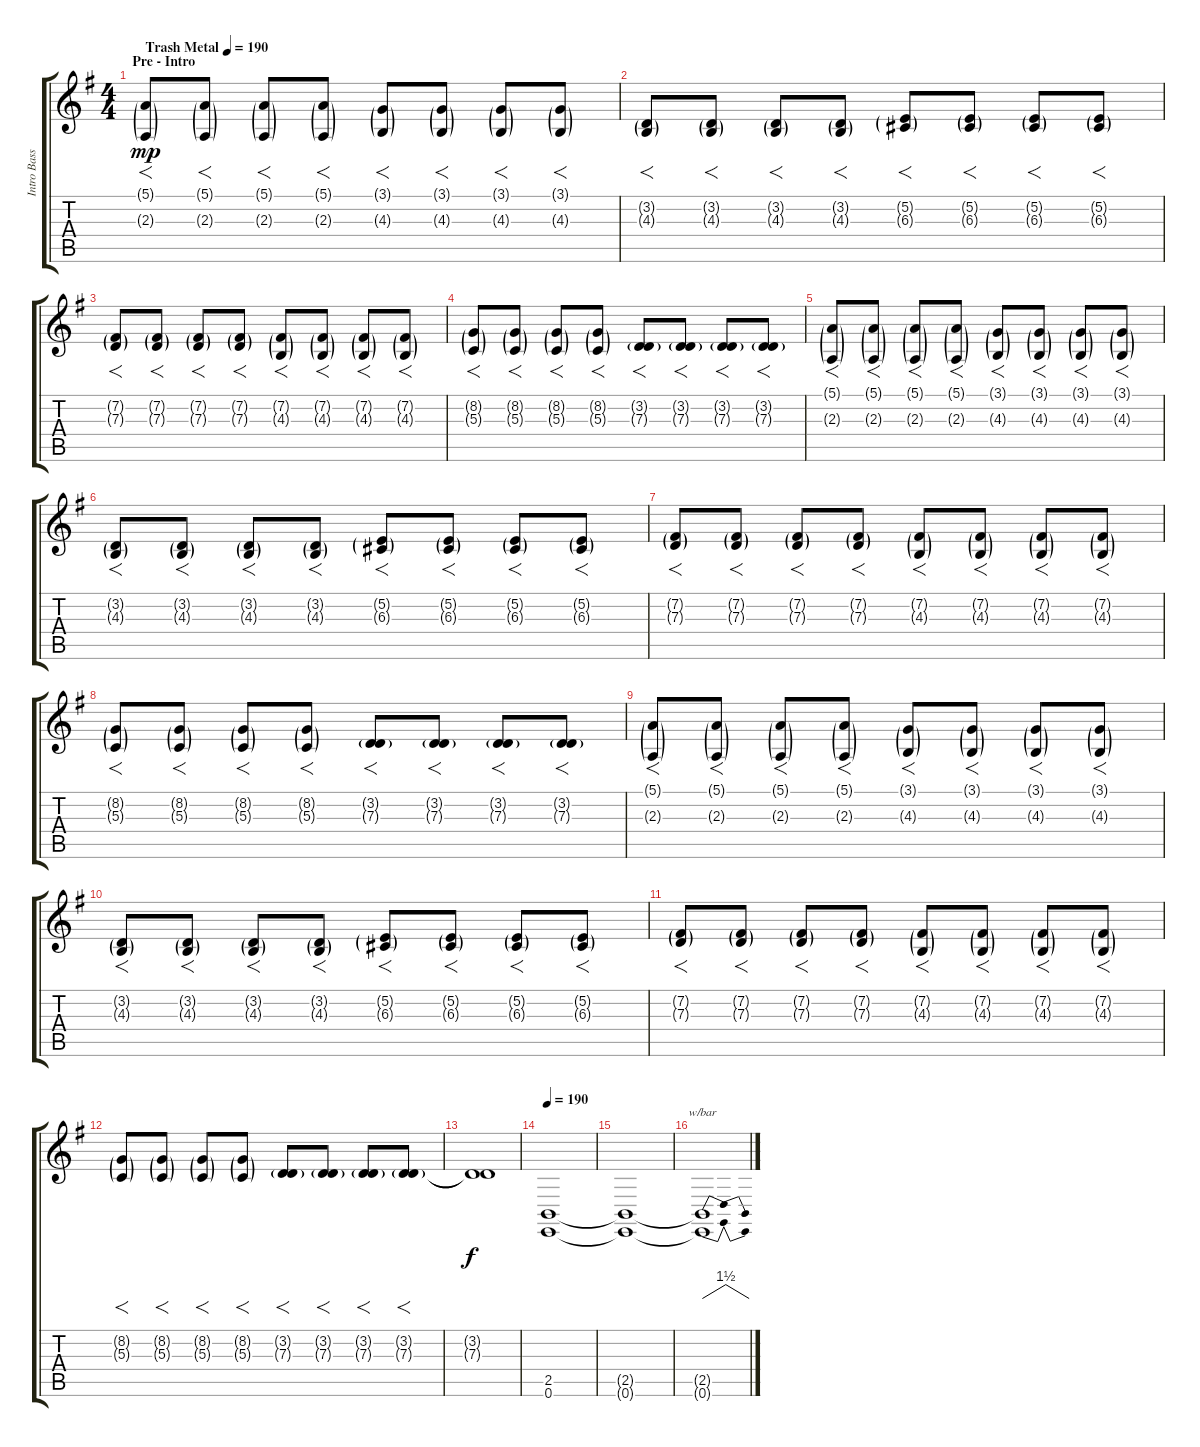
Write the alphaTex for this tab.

\track ("Intro Bass Synth I" "Intro Bass") {instrument fx8scifi}
\staff {score tabs}
\tuning (E4 B3 G3 D3 A2 E2) {hide}
\ts (4 4)
\section ("" "Pre - Intro")
\tempo (190 "Trash Metal")
\tempo 56
\tempo (190 "Trash Metal")
\clef g2
\ks eminor
(5.1{g} 2.3{g}).8{f dy mp volume 4 instrument fx8scifi} (5.1{g} 2.3{g}).8{f volume 3} (5.1{g} 2.3{g}).8{f volume 3} (5.1{g} 2.3{g}).8{f volume 3} (3.1{g} 4.3{g}).8{f volume 6} (3.1{g} 4.3{g}).8{f volume 5} (3.1{g} 4.3{g}).8{f volume 3} (3.1{g} 4.3{g}).8{f volume 1} |
(3.2{g} 4.3{g}).8{f volume 11} (3.2{g} 4.3{g}).8{f volume 8} (3.2{g} 4.3{g}).8{f volume 5} (3.2{g} 4.3{g}).8{f volume 3} (5.2{g} 6.3{g}).8{f volume 11} (5.2{g} 6.3{g}).8{f volume 8} (5.2{g} 6.3{g}).8{f volume 5} (5.2{g} 6.3{g}).8{f volume 3} |
(7.2{g} 7.3{g}).8{f volume 11} (7.2{g} 7.3{g}).8{f volume 8} (7.2{g} 7.3{g}).8{f volume 5} (7.2{g} 7.3{g}).8{f volume 3} (7.2{g} 4.3{g}).8{f volume 11} (7.2{g} 4.3{g}).8{f volume 8} (7.2{g} 4.3{g}).8{f volume 5} (7.2{g} 4.3{g}).8{f volume 3} |
(8.2{g} 5.3{g}).8{f volume 11} (8.2{g} 5.3{g}).8{f volume 8} (8.2{g} 5.3{g}).8{f volume 5} (8.2{g} 5.3{g}).8{f volume 3} (3.2{g} 7.3{g}).8{f volume 11} (3.2{g} 7.3{g}).8{f volume 8} (3.2{g} 7.3{g}).8{f volume 5} (3.2{g} 7.3{g}).8{f volume 3} |
(5.1{g} 2.3{g}).8{f volume 11} (5.1{g} 2.3{g}).8{f volume 8} (5.1{g} 2.3{g}).8{f volume 5} (5.1{g} 2.3{g}).8{f volume 3} (3.1{g} 4.3{g}).8{f volume 11} (3.1{g} 4.3{g}).8{f volume 8} (3.1{g} 4.3{g}).8{f volume 5} (3.1{g} 4.3{g}).8{f volume 3} |
(3.2{g} 4.3{g}).8{f volume 11} (3.2{g} 4.3{g}).8{f volume 8} (3.2{g} 4.3{g}).8{f volume 5} (3.2{g} 4.3{g}).8{f volume 3} (5.2{g} 6.3{g}).8{f volume 11} (5.2{g} 6.3{g}).8{f volume 8} (5.2{g} 6.3{g}).8{f volume 5} (5.2{g} 6.3{g}).8{f volume 3} |
(7.2{g} 7.3{g}).8{f volume 11} (7.2{g} 7.3{g}).8{f volume 8} (7.2{g} 7.3{g}).8{f volume 5} (7.2{g} 7.3{g}).8{f volume 3} (7.2{g} 4.3{g}).8{f volume 11} (7.2{g} 4.3{g}).8{f volume 8} (7.2{g} 4.3{g}).8{f volume 5} (7.2{g} 4.3{g}).8{f volume 3} |
(8.2{g} 5.3{g}).8{f volume 11} (8.2{g} 5.3{g}).8{f volume 8} (8.2{g} 5.3{g}).8{f volume 5} (8.2{g} 5.3{g}).8{f volume 3} (3.2{g} 7.3{g}).8{f volume 11} (3.2{g} 7.3{g}).8{f volume 8} (3.2{g} 7.3{g}).8{f volume 5} (3.2{g} 7.3{g}).8{f volume 3} |
(5.1{g} 2.3{g}).8{f volume 11} (5.1{g} 2.3{g}).8{f volume 8} (5.1{g} 2.3{g}).8{f volume 5} (5.1{g} 2.3{g}).8{f volume 3} (3.1{g} 4.3{g}).8{f volume 11} (3.1{g} 4.3{g}).8{f volume 8} (3.1{g} 4.3{g}).8{f volume 5} (3.1{g} 4.3{g}).8{f volume 3} |
(3.2{g} 4.3{g}).8{f volume 11} (3.2{g} 4.3{g}).8{f volume 8} (3.2{g} 4.3{g}).8{f volume 5} (3.2{g} 4.3{g}).8{f volume 3} (5.2{g} 6.3{g}).8{f volume 11} (5.2{g} 6.3{g}).8{f volume 8} (5.2{g} 6.3{g}).8{f volume 5} (5.2{g} 6.3{g}).8{f volume 3} |
(7.2{g} 7.3{g}).8{f volume 11} (7.2{g} 7.3{g}).8{f volume 8} (7.2{g} 7.3{g}).8{f volume 5} (7.2{g} 7.3{g}).8{f volume 3} (7.2{g} 4.3{g}).8{f volume 11} (7.2{g} 4.3{g}).8{f volume 8} (7.2{g} 4.3{g}).8{f volume 5} (7.2{g} 4.3{g}).8{f volume 3} |
(8.2{g} 5.3{g}).8{f volume 11} (8.2{g} 5.3{g}).8{f volume 8} (8.2{g} 5.3{g}).8{f volume 5} (8.2{g} 5.3{g}).8{f volume 3} (3.2{g} 7.3{g}).8{f volume 11} (3.2{g} 7.3{g}).8{f volume 8} (3.2{g} 7.3{g}).8{f volume 5} (3.2{g} 7.3{g}).8{f volume 3} |
(3.2{t} 7.3{t}).1{dy f} |
\tempo 190
(2.5 0.6).1{volume 16 instrument pad7halo} |
(2.5{t} 0.6{t}).1 |
(2.5{t} 0.6{t}).1{tbe (dip default 0 0 30 6 60 0) volume 14}
